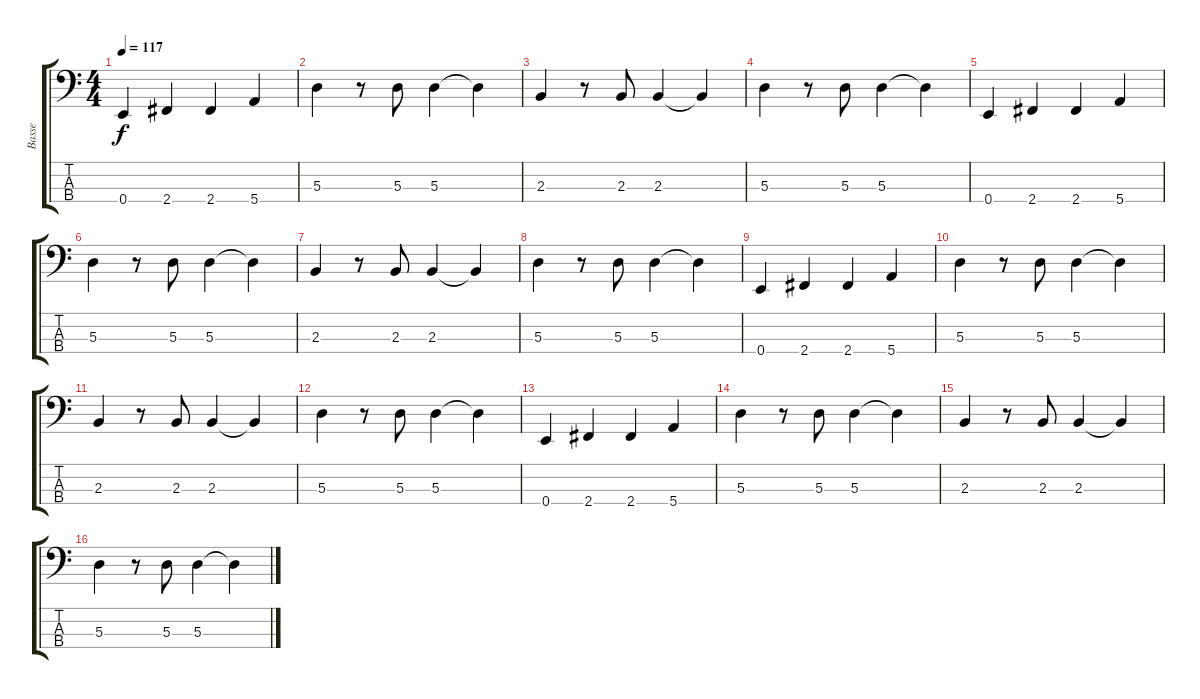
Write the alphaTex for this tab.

\track ("Basse" "Basse") {instrument electricbasspick}
\staff {score tabs}
\tuning (G2 D2 A1 E1) {hide}
\ts (4 4)
\tempo 117
\clef f4
\ks c
0.4.4{dy f instrument electricbasspick} 2.4.4 2.4.4 5.4.4 |
5.3.4 r.8 5.3.8 5.3.4 5.3{t}.4 |
2.3.4 r.8 2.3.8 2.3.4 2.3{t}.4 |
5.3.4 r.8 5.3.8 5.3.4 5.3{t}.4 |
0.4.4 2.4.4 2.4.4 5.4.4 |
5.3.4 r.8 5.3.8 5.3.4 5.3{t}.4 |
2.3.4 r.8 2.3.8 2.3.4 2.3{t}.4 |
5.3.4 r.8 5.3.8 5.3.4 5.3{t}.4 |
0.4.4 2.4.4 2.4.4 5.4.4 |
5.3.4 r.8 5.3.8 5.3.4 5.3{t}.4 |
2.3.4 r.8 2.3.8 2.3.4 2.3{t}.4 |
5.3.4 r.8 5.3.8 5.3.4 5.3{t}.4 |
0.4.4 2.4.4 2.4.4 5.4.4 |
5.3.4 r.8 5.3.8 5.3.4 5.3{t}.4 |
2.3.4 r.8 2.3.8 2.3.4 2.3{t}.4 |
5.3.4 r.8 5.3.8 5.3.4 5.3{t}.4
